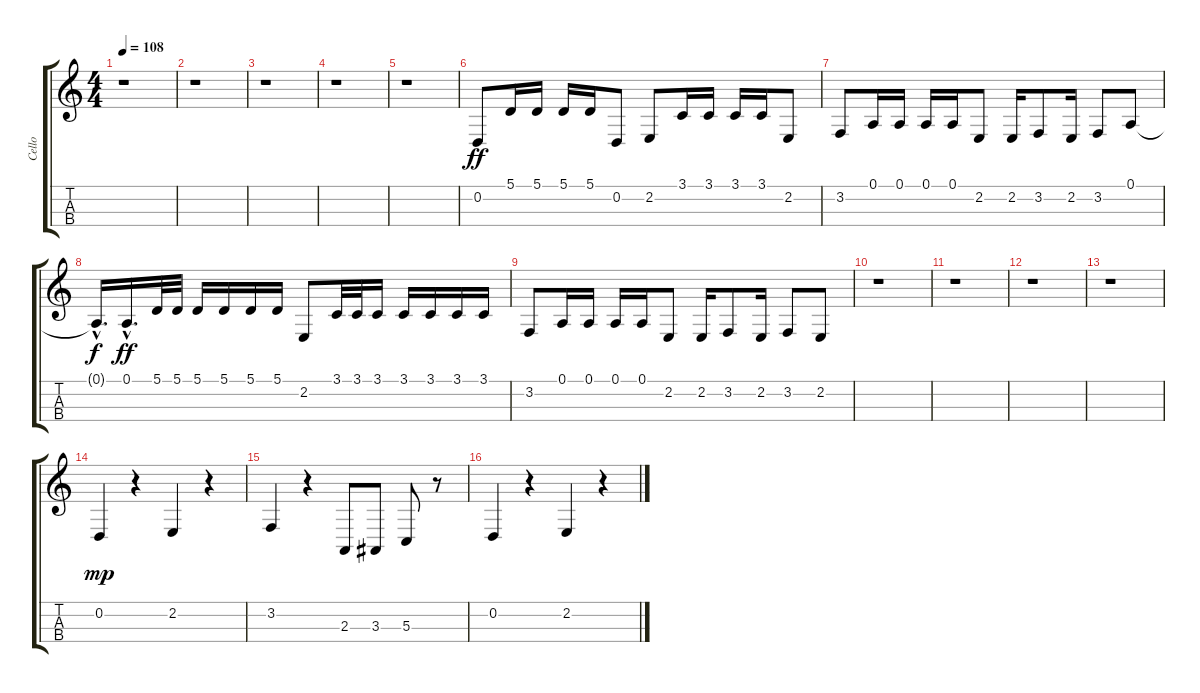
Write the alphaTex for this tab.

\track ("Cello" "Cello") {instrument cello}
\staff {score tabs}
\tuning (A3 D3 G2 C2) {hide}
\ts (4 4)
\tempo 108
\clef g2
\ks c
r.1{dy ff instrument cello} |
r.1 |
r.1 |
r.1 |
r.1 |
0.2.8 5.1.16 5.1.16 5.1.16 5.1.16 0.2.8 2.2.8 3.1.16 3.1.16 3.1.16 3.1.16 2.2.8 |
3.2.8 0.1.16 0.1.16 0.1.16 0.1.16 2.2.8 2.2.16 3.2.8 2.2.16 3.2.8 0.1.8 |
0.1{hac t}.16{d dy f} 0.1{hac}.16{d dy ff} 5.1.32 5.1.32 5.1.16 5.1.16 5.1.16 5.1.16 2.2.8 3.1.32 3.1.32 3.1.16 3.1.16 3.1.16 3.1.16 3.1.16 |
3.2.8 0.1.16 0.1.16 0.1.16 0.1.16 2.2.8 2.2.16 3.2.8 2.2.16 3.2.8 2.2.8 |
r.1 |
r.1 |
r.1 |
r.1 |
0.2.4{dy mp} r.4 2.2.4 r.4 |
3.2.4 r.4 2.3.8 3.3.8 5.3.8 r.8 |
0.2.4 r.4 2.2.4 r.4
